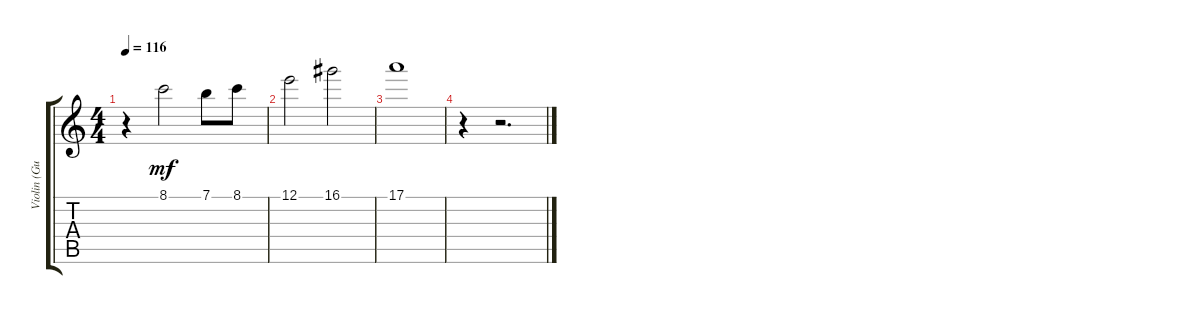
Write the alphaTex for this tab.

\track ("Violin (Guitar)" "Violin (Gu") {mute instrument acousticguitarsteel}
\staff {score tabs}
\tuning (E4 B3 G3 D3 A2 E2) {hide}
\ts (4 4)
\tempo 116
\clef g2
\ks c
r.4{dy mf} 8.1.2 7.1.8 8.1.8 |
12.1.2 16.1.2 |
17.1.1 |
r.4 r.2{d}
